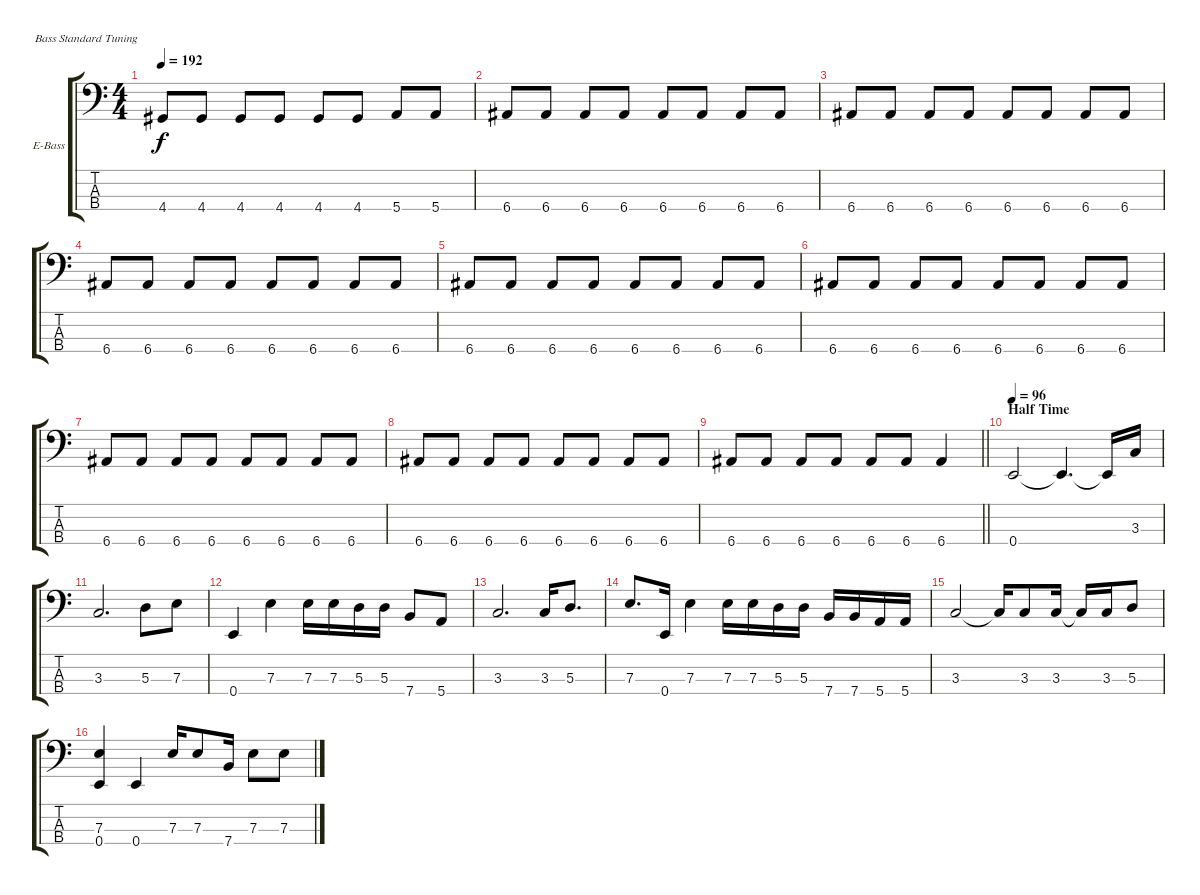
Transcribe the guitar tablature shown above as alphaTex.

\bracketExtendMode groupsimilarinstruments
\firstSystemTrackNameOrientation horizontal
\otherSystemsTrackNameOrientation horizontal
\track ("Cliff Burton" "E-Bass") {instrument electricbassfinger}
\staff {score tabs}
\tuning (G2 D2 A1 E1)
\ts (4 4)
\tempo 192
\clef f4
\ks c
4.4.8{dy f} 4.4.8 4.4.8 4.4.8 4.4.8 4.4.8 5.4.8 5.4.8 |
6.4.8 6.4.8 6.4.8 6.4.8 6.4.8 6.4.8 6.4.8 6.4.8 |
6.4.8 6.4.8 6.4.8 6.4.8 6.4.8 6.4.8 6.4.8 6.4.8 |
6.4.8 6.4.8 6.4.8 6.4.8 6.4.8 6.4.8 6.4.8 6.4.8 |
6.4.8 6.4.8 6.4.8 6.4.8 6.4.8 6.4.8 6.4.8 6.4.8 |
6.4.8 6.4.8 6.4.8 6.4.8 6.4.8 6.4.8 6.4.8 6.4.8 |
6.4.8 6.4.8 6.4.8 6.4.8 6.4.8 6.4.8 6.4.8 6.4.8 |
6.4.8 6.4.8 6.4.8 6.4.8 6.4.8 6.4.8 6.4.8 6.4.8 |
\barLineRight lightlight
6.4.8 6.4.8 6.4.8 6.4.8 6.4.8 6.4.8 6.4.4 |
\section ("" "Half Time")
\tempo 96
0.4.2 0.4{t}.4{d} 0.4{t}.16 3.3.16 |
3.3.2{d} 5.3.8 7.3.8 |
0.4.4 7.3.4 7.3.16 7.3.16 5.3.16 5.3.16 7.4.8 5.4.8 |
3.3.2{d} 3.3.16 5.3.8{d} |
7.3.8{d} 0.4.16 7.3.4 7.3.16 7.3.16 5.3.16 5.3.16 7.4.16 7.4.16 5.4.16 5.4.16 |
3.3.2 3.3{t}.16 3.3.8 3.3.16 3.3{t}.16 3.3.16 5.3.8 |
(7.3 0.4).4 0.4.4 7.3.16 7.3.8 7.4.16 7.3.8 7.3.8
